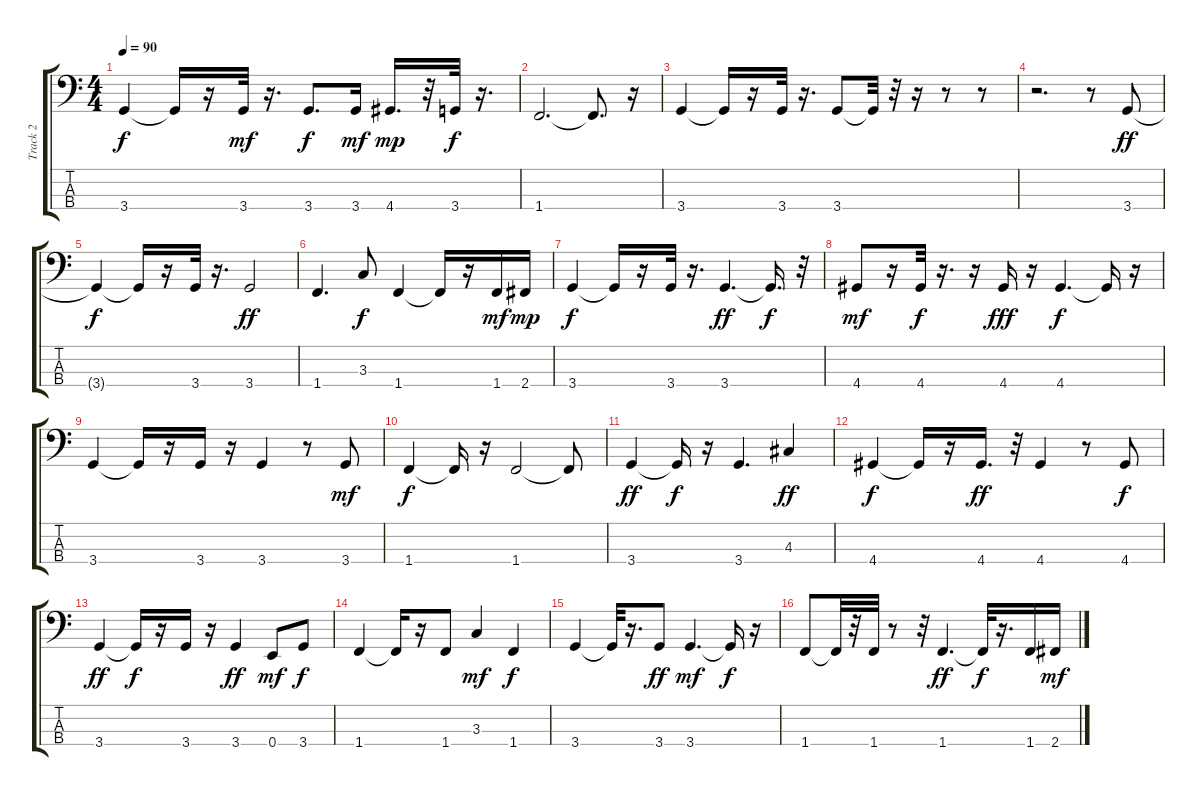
\track ("Track 2" "Track 2") {instrument electricbassfinger}
\staff {score tabs}
\tuning (G2 D2 A1 E1) {hide}
\ts (4 4)
\tempo 90
\clef f4
\ks c
3.4.4{dy f} 3.4{t}.16 r.16 3.4.32{dy mf} r.16{d} 3.4.8{d dy f} 3.4.16{dy mf} 4.4.16{d dy mp} r.32 3.4.32{dy f} r.16{d} |
1.4.2{d} 1.4{t}.8{d} r.16 |
3.4.4 3.4{t}.16 r.16 3.4.32 r.16{d} 3.4.8 3.4{t}.32 r.32 r.16 r.8 r.8 |
r.2{d} r.8 3.4.8{dy ff} |
3.4{t}.4{dy f} 3.4{t}.16 r.16 3.4.32 r.16{d} 3.4.2{dy ff} |
1.4.4{d} 3.3.8{dy f} 1.4.4 1.4{t}.16 r.16 1.4.16{dy mf} 2.4.16{dy mp} |
3.4.4{dy f} 3.4{t}.16 r.16 3.4.32 r.16{d} 3.4.4{d dy ff} 3.4{t}.16{d dy f} r.32 |
4.4.8{dy mf} r.16 4.4.32{dy f} r.16{d} r.16 4.4.16{dy fff} r.16 4.4.4{d dy f} 4.4{t}.16 r.16 |
3.4.4 3.4{t}.16 r.16 3.4.16 r.16 3.4.4 r.8 3.4.8{dy mf} |
1.4.4{dy f} 1.4{t}.16 r.16 1.4.2 1.4{t}.8 |
3.4.4{dy ff} 3.4{t}.16{dy f} r.16 3.4.4{d} 4.3.4{dy ff} |
4.4.4{dy f} 4.4{t}.16 r.16 4.4.16{d dy ff} r.32 4.4.4 r.8 4.4.8{dy f} |
3.4.4{dy ff} 3.4{t}.16{dy f} r.16 3.4.16 r.16 3.4.4{dy ff} 0.4.8{dy mf} 3.4.8{dy f} |
1.4.4 1.4{t}.16 r.16 1.4.8 3.3.4{dy mf} 1.4.4{dy f} |
3.4.4 3.4{t}.32 r.16{d} 3.4.8{dy ff} 3.4.4{d dy mf} 3.4{t}.16{dy f} r.16 |
1.4.8 1.4{t}.32 r.32 1.4.32 r.8 r.32 1.4.4{d dy ff} 1.4{t}.32{dy f} r.16{d} 1.4.16 2.4.16{dy mf}
